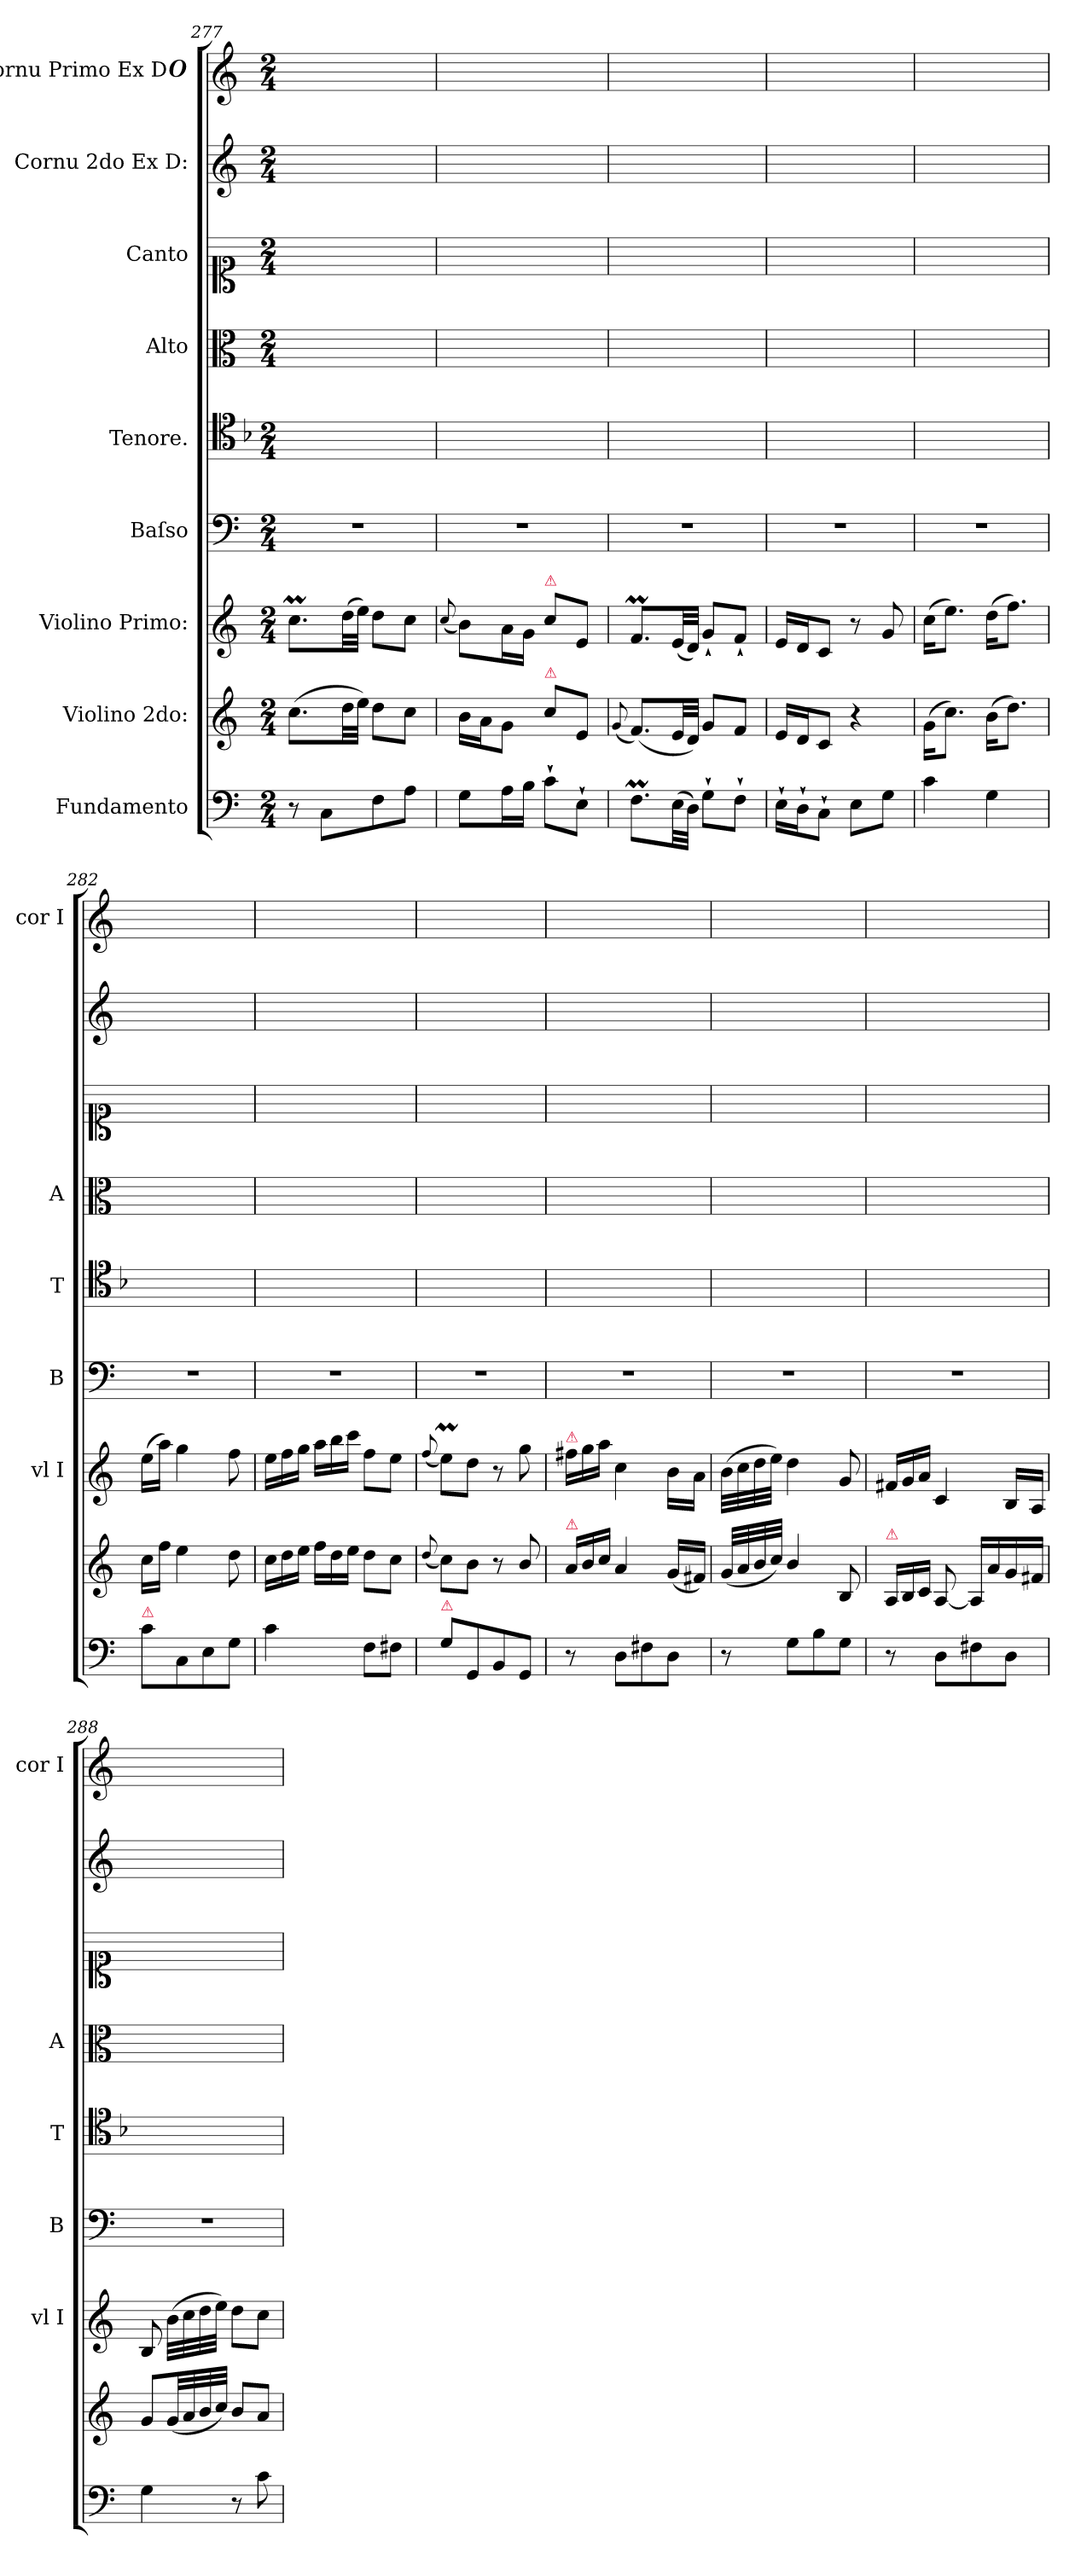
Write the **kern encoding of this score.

**kern	**kern	**kern	**kern	**kern	**kern	**kern	**kern	**kern
*part9	*part8	*part7	*part6	*part5	*part4	*part3	*part2	*part1
*staff9	*staff8	*staff7	*staff6	*staff5	*staff4	*staff3	*staff2	*staff1
*I"Fundamento	*I"Violino 2do:	*I"Violino Primo:	*I"Baſso	*I"Tenore.	*I"Alto	*I"Canto	*I"Cornu 2do Ex D:	*I"Cornu Primo Ex D#
*	*	*I'vl I	*I'B	*I'T	*I'A	*	*	*I'cor I
*clefF4	*clefG2	*clefG2	*clefF4	*clefC4	*clefC3	*clefC1	*clefG2	*clefG2
*	*	*	*	*	*	*	*ITrd6c10	*ITrd6c10
*k[]	*k[]	*k[]	*k[]	*k[b-]	*k[]	*k[]	*k[f#c#]	*k[f#c#]
*M2/4	*M2/4	*M2/4	*M2/4	*M2/4	*M2/4	*M2/4	*M2/4	*M2/4
=277	=277	=277	=277	=277	=277	=277	=277	=277
8r	(8.cc\L	8.ccM\L	2r	2ryy	2ryy	2ryy	2ryy	2ryy
8C\L	.	.	.	.	.	.	.	.
.	32dd\LL	(32dd\LL	.	.	.	.	.	.
.	32ee\JJJ)	32ee\JJJ)	.	.	.	.	.	.
8F\	8dd\L	8dd\L	.	.	.	.	.	.
8A\J	8cc\J	8cc\J	.	.	.	.	.	.
=278	=278	=278	=278	=278	=278	=278	=278	=278
.	.	(8qqcc/	.	.	.	.	.	.
8G\L	16b\LL	8b\L)	2r	2ryy	2ryy	2ryy	2ryy	2ryy
.	16a\J	.	.	.	.	.	.	.
16A\L	8g\J	16a\L	.	.	.	.	.	.
16B\JJ	.	16g\JJ	.	.	.	.	.	.
!	!	!LO:TX:a:color=crimson:t=⚠	!	!	!	!	!	!
!	!LO:TX:a:color=crimson:t=⚠	!	!	!	!	!	!	!
8c`\L	8cc/L	8cc/L	.	.	.	.	.	.
8E`\J	8e/J	8e/J	.	.	.	.	.	.
=279	=279	=279	=279	=279	=279	=279	=279	=279
.	(8qqg/	.	.	.	.	.	.	.
8.FM\L	(8.f/L)	8.fM/L	2r	2ryy	2ryy	2ryy	2ryy	2ryy
(32E\LL	32e/LL	(32e/LL	.	.	.	.	.	.
32D\JJJ)	32d/JJJ)	32d/JJJ)	.	.	.	.	.	.
8G`\L	8g/L	8g`/L	.	.	.	.	.	.
8F`\J	8f/J	8f`/J	.	.	.	.	.	.
=280	=280	=280	=280	=280	=280	=280	=280	=280
16E`\LL	16e/LL	16e/LL	2r	2ryy	2ryy	2ryy	2ryy	2ryy
16D`\J	16d/J	16d/J	.	.	.	.	.	.
8C`\J	8c/J	8c/J	.	.	.	.	.	.
8E\L	4r	8r	.	.	.	.	.	.
8G\J	.	8g/	.	.	.	.	.	.
=281	=281	=281	=281	=281	=281	=281	=281	=281
4c\	(16g\KL	(16cc\KL	2r	2ryy	2ryy	2ryy	2ryy	2ryy
.	8.cc\J)	8.ee\J)	.	.	.	.	.	.
4G\	(16b\KL	(16dd\KL	.	.	.	.	.	.
.	8.dd\J)	8.ff\J)	.	.	.	.	.	.
=282	=282	=282	=282	=282	=282	=282	=282	=282
!LO:TX:a:color=crimson:t=⚠	!	!	!	!	!	!	!	!
8c\L	16cc\LL	(16ee\LL	2r	2ryy	2ryy	2ryy	2ryy	2ryy
.	16ff\JJ	16aa\JJ)	.	.	.	.	.	.
8C\	4ee\	4gg\	.	.	.	.	.	.
8E\	.	.	.	.	.	.	.	.
8G\J	8dd\	8ff\	.	.	.	.	.	.
=283	=283	=283	=283	=283	=283	=283	=283	=283
*	*Xtuplet	*Xtuplet	*	*	*	*	*	*
4c\	24cc\LL	24ee\LL	2r	2ryy	2ryy	2ryy	2ryy	2ryy
.	24dd\	24ff\	.	.	.	.	.	.
.	24ee\JJ	24gg\JJ	.	.	.	.	.	.
.	24ff\LL	24aa\LL	.	.	.	.	.	.
.	24dd\	24bb\	.	.	.	.	.	.
.	24ee\JJ	24ccc\JJ	.	.	.	.	.	.
8F\L	8dd\L	8ff\L	.	.	.	.	.	.
8F#X\J	8cc\J	8ee\J	.	.	.	.	.	.
=284	=284	=284	=284	=284	=284	=284	=284	=284
.	(8qqdd/	(8qqff/	.	.	.	.	.	.
!LO:TX:a:color=crimson:t=⚠	!	!	!	!	!	!	!	!
8G/L	8cc\L)	8eem\L)	2r	2ryy	2ryy	2ryy	2ryy	2ryy
8GG/	8b\J	8dd\J	.	.	.	.	.	.
8BB/	8r	8r	.	.	.	.	.	.
8GG/J	8b/	8gg\	.	.	.	.	.	.
=285	=285	=285	=285	=285	=285	=285	=285	=285
!	!	!LO:TX:a:color=crimson:t=⚠	!	!	!	!	!	!
!	!LO:TX:a:color=crimson:t=⚠	!	!	!	!	!	!	!
8r	24a/LL	24ff#X\LL	2r	2ryy	2ryy	2ryy	2ryy	2ryy
.	24b/	24gg\	.	.	.	.	.	.
.	24cc/JJ	24aa\JJ	.	.	.	.	.	.
8D\L	4a/	4cc\	.	.	.	.	.	.
8F#X\	.	.	.	.	.	.	.	.
8D\J	(16g/LL	16b\LL	.	.	.	.	.	.
.	16f#X/JJ)	16a\JJ	.	.	.	.	.	.
=286	=286	=286	=286	=286	=286	=286	=286	=286
8r	(32g/LLL	(32b\LLL	2r	2ryy	2ryy	2ryy	2ryy	2ryy
.	32a/	32cc\	.	.	.	.	.	.
.	32b/	32dd\	.	.	.	.	.	.
.	32cc/JJJ)	32ee\JJJ)	.	.	.	.	.	.
8G\L	4b/	4dd\	.	.	.	.	.	.
8B\	.	.	.	.	.	.	.	.
8G\J	8B/	8g/	.	.	.	.	.	.
=287	=287	=287	=287	=287	=287	=287	=287	=287
!	!LO:TX:a:color=crimson:t=⚠	!	!	!	!	!	!	!
8r	24A/LL	24f#X/LL	2r	2ryy	2ryy	2ryy	2ryy	2ryy
.	24B/	24g/	.	.	.	.	.	.
.	24c/JJ	24a/JJ	.	.	.	.	.	.
8D\L	[8A/	4c/	.	.	.	.	.	.
8F#X\	16A/LL]	.	.	.	.	.	.	.
.	16a/	.	.	.	.	.	.	.
8D\J	16g/	16B/LL	.	.	.	.	.	.
.	16f#X/JJ	16A/JJ	.	.	.	.	.	.
=288	=288	=288	=288	=288	=288	=288	=288	=288
4G\	8g/L	8B/	2r	2ryy	2ryy	2ryy	2ryy	2ryy
.	(32g/LL	(32b\LLL	.	.	.	.	.	.
.	32a/	32cc\	.	.	.	.	.	.
.	32b/	32dd\	.	.	.	.	.	.
.	32cc/JJJ)	32ee\JJJ)	.	.	.	.	.	.
8r	8b/L	8dd\L	.	.	.	.	.	.
8c\	8a/J	8cc\J	.	.	.	.	.	.
=	=	=	=	=	=	=	=	=
*-	*-	*-	*-	*-	*-	*-	*-	*-
